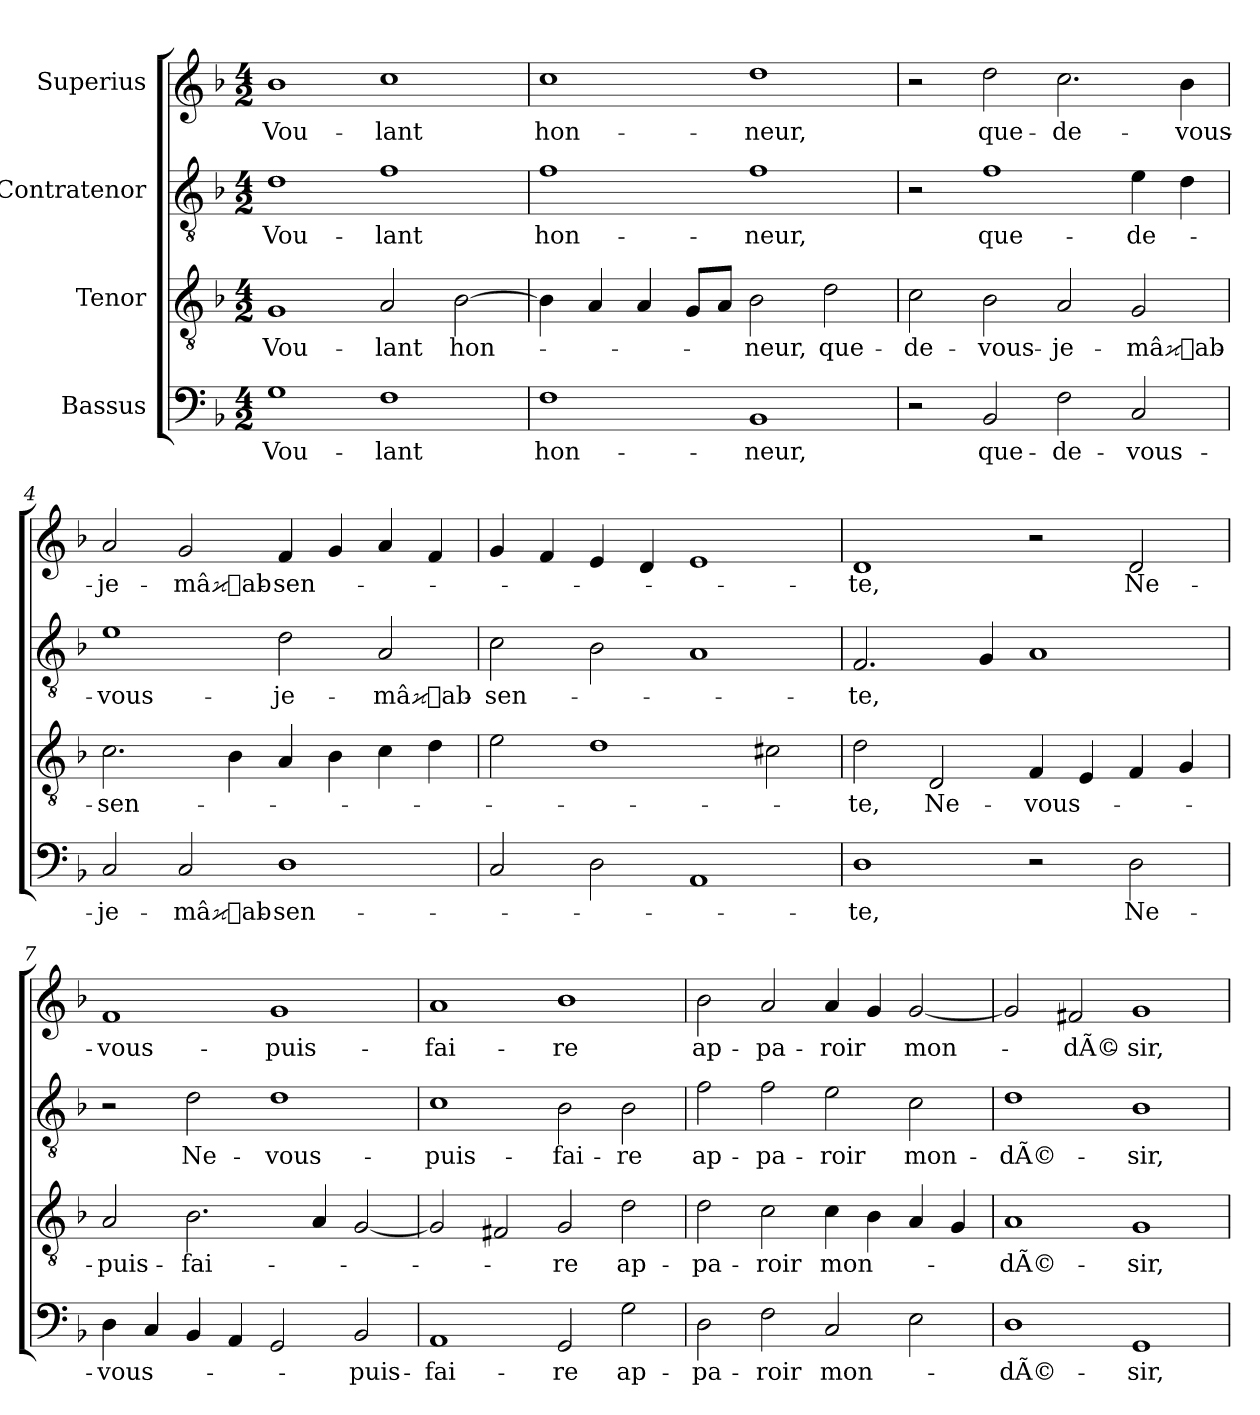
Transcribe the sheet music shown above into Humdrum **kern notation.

**kern	**text	**kern	**text	**kern	**text	**kern	**text
*part4	*part4	*part3	*part3	*part2	*part2	*part1	*part1
*staff4	*staff4	*staff3	*staff3	*staff2	*staff2	*staff1	*staff1
*I"Bassus	*	*I"Tenor	*	*I"Contratenor	*	*I"Superius	*
*clefF4	*	*clefGv2	*	*clefGv2	*	*clefG2	*
*k[b-]	*	*k[b-]	*	*k[b-]	*	*k[b-]	*
*M4/2	*	*M4/2	*	*M4/2	*	*M4/2	*
=1	=1	=1	=1	=1	=1	=1	=1
1G\	Vou-	1G/	Vou-	1d\	Vou-	1b-\	Vou-
1F\	-lant	2A/	-lant	1f\	-lant	1cc\	-lant
.	.	[2B-\	hon-	.	.	.	.
=2	=2	=2	=2	=2	=2	=2	=2
1F\	hon-	4B-\]	.	1f\	hon-	1cc\	hon-
.	.	4A/	.	.	.	.	.
.	.	4A/	.	.	.	.	.
.	.	8G/L	.	.	.	.	.
.	.	8A/J	.	.	.	.	.
1BB-/	-neur,	2B-\	-neur,	1f\	-neur,	1dd\	-neur,
.	.	2d\	que-	.	.	.	.
=3	=3	=3	=3	=3	=3	=3	=3
2r	.	2c\	de-	2r	.	2r	.
2BB-/	que-	2B-\	vous-	1f\	que-	2dd\	que-
2F\	de-	2A/	je-	.	.	2.cc\	de-
2C/	vous-	2G/	mâab-	4e\	de-	.	.
.	.	.	.	4d\	.	4b-\	vous-
=4	=4	=4	=4	=4	=4	=4	=4
2C/	je-	2.c\	-sen-	1e\	vous-	2a/	je-
2C/	mâab-	.	.	.	.	2g/	mâab-
.	.	4B-\	.	.	.	.	.
1D\	-sen-	4A/	.	2d\	je-	4f/	-sen-
.	.	4B-\	.	.	.	4g/	.
.	.	4c\	.	2A/	mâab-	4a/	.
.	.	4d\	.	.	.	4f/	.
=5	=5	=5	=5	=5	=5	=5	=5
2C/	.	2e\	.	2c\	-sen-	4g/	.
.	.	.	.	.	.	4f/	.
2D\	.	1d\	.	2B-\	.	4e/	.
.	.	.	.	.	.	4d/	.
1AA/	.	.	.	1A/	.	1e/	.
.	.	2c#X\	.	.	.	.	.
=6	=6	=6	=6	=6	=6	=6	=6
1D\	-te,	2d\	-te,	2.F/	-te,	1d/	-te,
.	.	2D/	Ne-	.	.	.	.
.	.	.	.	4G/	.	.	.
2r	.	4F/	vous-	1A/	.	2r	.
.	.	4E/	.	.	.	.	.
2D\	Ne-	4F/	.	.	.	2d/	Ne-
.	.	4G/	.	.	.	.	.
=7	=7	=7	=7	=7	=7	=7	=7
4D\	vous-	2A/	puis-	2r	.	1f/	vous-
4C/	.	.	.	.	.	.	.
4BB-/	.	2.B-\	fai-	2d\	Ne-	.	.
4AA/	.	.	.	.	.	.	.
2GG/	.	.	.	1d\	vous-	1g/	puis-
.	.	4A/	.	.	.	.	.
2BB-/	puis-	[2G/	.	.	.	.	.
=8	=8	=8	=8	=8	=8	=8	=8
1AA/	fai-	2G/]	.	1c\	puis-	1a/	fai-
.	.	2F#X/	.	.	.	.	.
2GG/	-re	2G/	-re	2B-\	fai-	1b-\	-re
2G\	ap-	2d\	ap-	2B-\	-re	.	.
=9	=9	=9	=9	=9	=9	=9	=9
2D\	-pa-	2d\	-pa-	2f\	ap-	2b-\	ap-
2F\	-roir	2c\	-roir	2f\	-pa-	2a/	-pa-
2C/	mon-	4c\	mon-	2e\	-roir	4a/	-roir
.	.	4B-\	.	.	.	4g/	.
2E\	.	4A/	.	2c\	mon-	[2g/	mon-
.	.	4G/	.	.	.	.	.
=10	=10	=10	=10	=10	=10	=10	=10
1D\	dÃ©-	1A/	dÃ©-	1d\	dÃ©-	2g/]	.
.	.	.	.	.	.	2f#X/	dÃ©-
1GG/	-sir,	1G/	-sir,	1B-\	-sir,	1g/	-sir,
=	=	=	=	=	=	=	=
*-	*-	*-	*-	*-	*-	*-	*-
